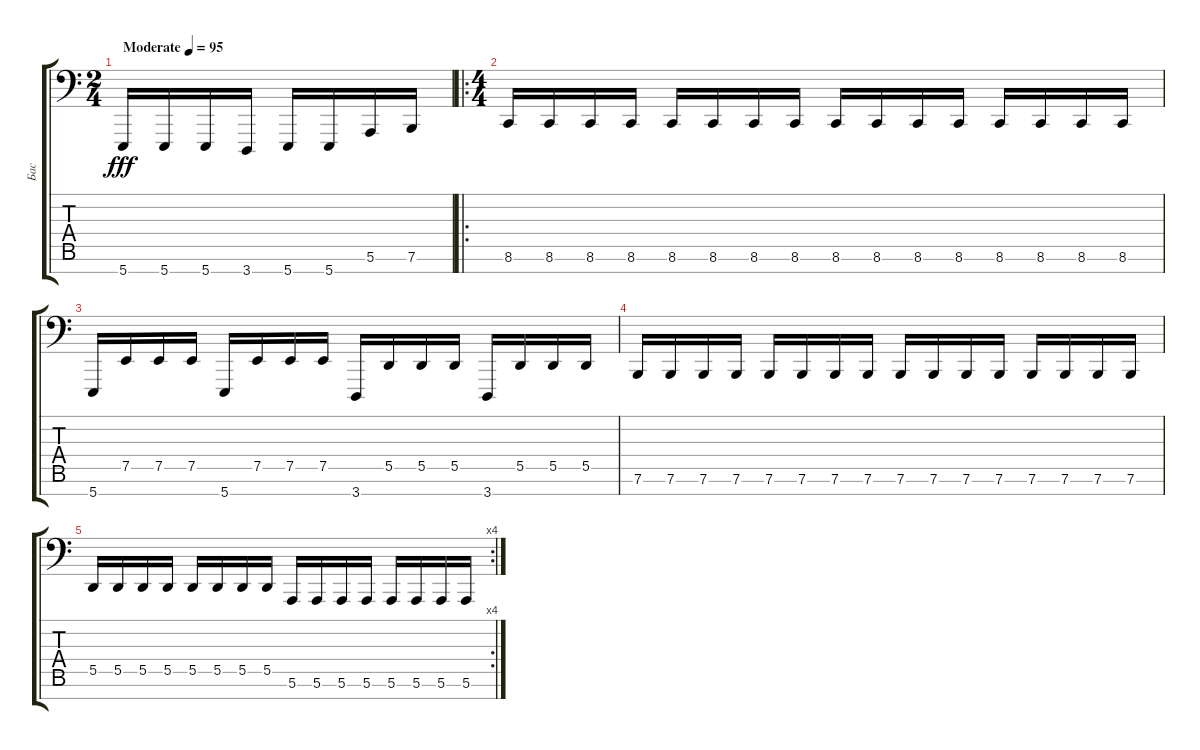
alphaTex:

\track ("Бас" "Бас") {instrument acousticgrandpiano}
\staff {score tabs}
\tuning (E3 B2 G2 D2 A1 E1 B0) {hide}
\ts (2 4)
\tempo (95 "Moderate")
\clef f4
\ks c
5.7.16{dy fff instrument acousticgrandpiano} 5.7.16 5.7.16 3.7.16 5.7.16 5.7.16 5.6.16 7.6.16 |
\ro
\ts (4 4)
8.6.16 8.6.16 8.6.16 8.6.16 8.6.16 8.6.16 8.6.16 8.6.16 8.6.16 8.6.16 8.6.16 8.6.16 8.6.16 8.6.16 8.6.16 8.6.16 |
5.7.16 7.5.16 7.5.16 7.5.16 5.7.16 7.5.16 7.5.16 7.5.16 3.7.16 5.5.16 5.5.16 5.5.16 3.7.16 5.5.16 5.5.16 5.5.16 |
7.6.16 7.6.16 7.6.16 7.6.16 7.6.16 7.6.16 7.6.16 7.6.16 7.6.16 7.6.16 7.6.16 7.6.16 7.6.16 7.6.16 7.6.16 7.6.16 |
\rc 4
5.5.16 5.5.16 5.5.16 5.5.16 5.5.16 5.5.16 5.5.16 5.5.16 5.6.16 5.6.16 5.6.16 5.6.16 5.6.16 5.6.16 5.6.16 5.6.16
